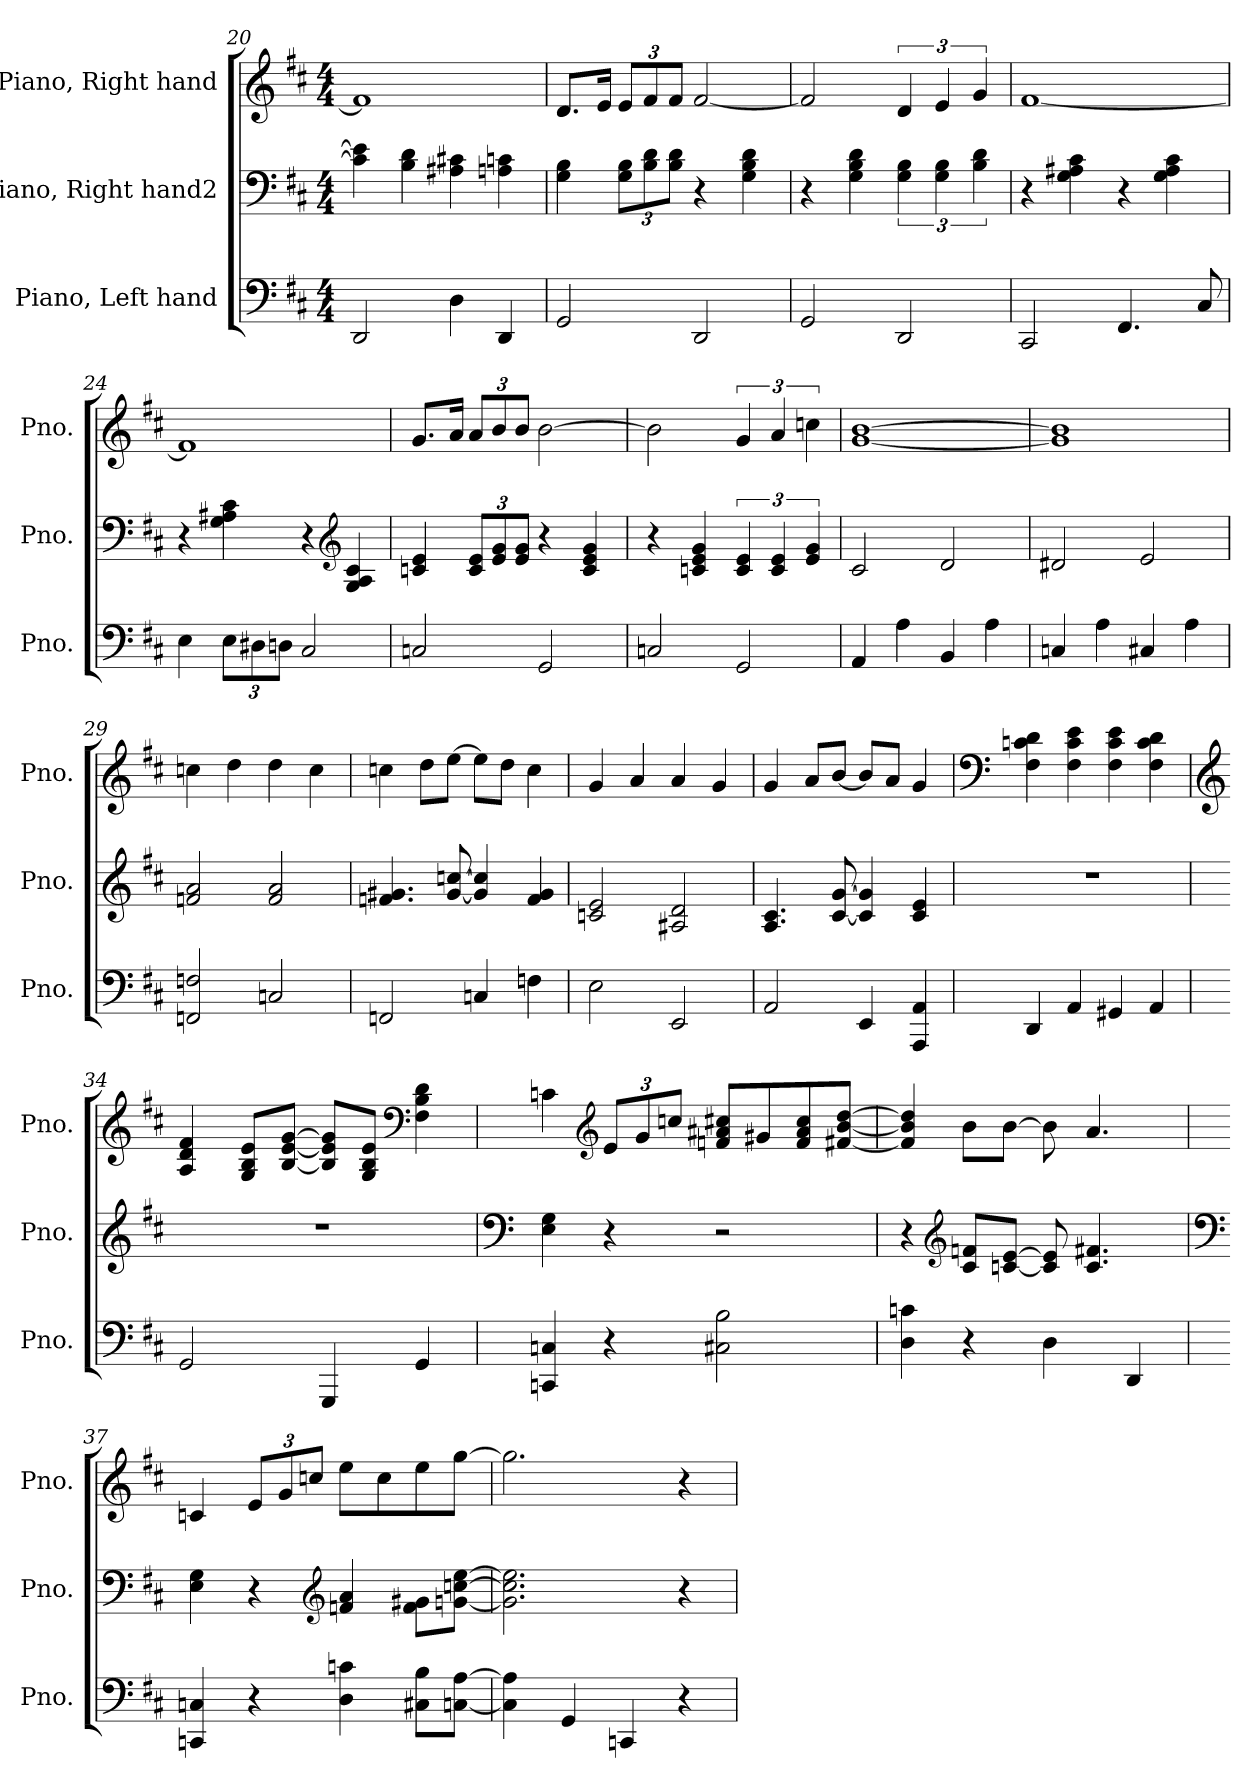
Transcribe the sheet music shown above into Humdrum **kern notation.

**kern	**kern	**kern
*part3	*part2	*part1
*staff3	*staff2	*staff1
*I"Piano, Left hand	*I"Piano, Right hand2	*I"Piano, Right hand
*I'Pno.	*I'Pno.	*I'Pno.
!!LO:PB:g=z
*clefF4	*clefF4	*clefG2
*k[f#c#]	*k[f#c#]	*k[f#c#]
*M4/4	*M4/4	*M4/4
=20	=20	=20
2DD/	4c\] 4e\]	1f#]
.	4B\ 4d\	.
4D\	4A#X\ 4c#X\	.
4DD/	4An\ 4cn\	.
=21	=21	=21
2GG/	4G\ 4B\	8.d/L
.	.	16e/Jk
*	*Xbrackettup	*Xbrackettup
.	12G\ 12B\L	12e/L
.	12B\ 12d\	12f#/
.	12B\ 12d\J	12f#/J
2DD/	4r	[2f#/
.	4G\ 4B\ 4d\	.
=22	=22	=22
2GG/	4r	2f#/]
.	4G\ 4B\ 4d\	.
*	*brackettup	*brackettup
2DD/	6G\ 6B\	6d/
.	6G\ 6B\	6e/
.	6B\ 6d\	6g/
=23	=23	=23
2CC#/	4r	[1f#
.	4G\ 4A#X\ 4c#\	.
4.FF#/	4r	.
.	4G\ 4A#\ 4c#\	.
8C#/	.	.
=24	=24	=24
4E\	4r	1f#]
*Xbrackettup	*	*
12E\L	4G\ 4A#X\ 4c#\	.
12D#X\	.	.
12Dn\J	.	.
2C#/	4r	.
*	*clefG2	*
.	4G/ 4A#/ 4c#/	.
!!LO:LB:g=z
=25	=25	=25
2Cn/	4cn/ 4e/	8.g/L
.	.	16a/Jk
*	*Xbrackettup	*Xbrackettup
.	12c/ 12e/L	12a/L
.	12e/ 12g/	12b/
.	12e/ 12g/J	12b/J
2GG/	4r	[2b\
.	4c/ 4e/ 4g/	.
=26	=26	=26
2Cn/	4r	2b\]
.	4cn/ 4e/ 4g/	.
*	*brackettup	*brackettup
2GG/	6c/ 6e/	6g/
.	6c/ 6e/	6a/
.	6e/ 6g/	6ccn\
=27	=27	=27
4AA/	2c#/	[1g [1b
4A\	.	.
4BB/	2d/	.
4A\	.	.
=28	=28	=28
4Cn/	2d#X/	1g] 1b]
4A\	.	.
4C#X/	2e/	.
4A\	.	.
=29	=29	=29
2FFn/ 2Fn/	2fn/ 2a/	4ccn\
.	.	4dd\
2Cn/	2f/ 2a/	4dd\
.	.	4cc\
=30	=30	=30
2FFn/	4.fn/ 4.g#X/	4ccn\
.	.	8dd\L
.	[8g#/ [8ccn/	[8ee\J
4Cn/	4g#/] 4cc/]	8ee\L]
.	.	8dd\J
4Fn\	4f/ 4g#/	4cc\
!!LO:LB:g=z
=31	=31	=31
2E\	2cn/ 2e/	4g/
.	.	4a/
2EE/	2A#X/ 2d/	4a/
.	.	4g/
=32	=32	=32
2AA/	4.A/ 4.c#/	4g/
.	.	8a/L
.	[8c#/ [8g/	[8b/J
4EE/	4c#/] 4g/]	8b/L]
.	.	8a/J
4AAA/ 4AA/	4c#/ 4e/	4g/
=33	=33	=33
*	*	*clefF4
4DD/	1r	4F#\ 4cn\ 4d\
4AA/	.	4F#\ 4c\ 4e\
4GG#X/	.	4F#\ 4c\ 4e\
4AA/	.	4F#\ 4c\ 4d\
=34	=34	=34
*	*	*clefG2
2GG/	1r	4A/ 4d/ 4f#/
.	.	8G/ 8B/ 8e/L
.	.	[8B/ [8e/ [8g/J
4GGG/	.	8B/] 8e/] 8g/]L
.	.	8G/ 8B/ 8e/J
*	*	*clefF4
4GG/	.	4F#\ 4B\ 4d\
!!LO:LB:g=z
=35	=35	=35
*	*clefF4	*
4CCn/ 4Cn/	4E\ 4G\	4cn\
*	*	*clefG2
*	*	*Xbrackettup
4r	4r	12e/L
.	.	12g/
.	.	12ccn/J
2C#X\ 2B\	2r	8fn/ 8a#X/ 8cc#X/L
.	.	8g#X/
.	.	8f/ 8a#/ 8cc#/
.	.	[8f#X/ [8b/ [8dd/J
=36	=36	=36
4D\ 4cn\	4r	4f#/] 4b/] 4dd/]
*	*clefG2	*
4r	8c#/ 8fn/L	8b\L
.	[8cn/ [8e/J	[8b\J
4D\	8c/] 8e/]	8b\]
.	4.c/ 4.f#X/	4.a/
4DD/	.	.
=37	=37	=37
*	*clefF4	*
4CCn/ 4Cn/	4E\ 4G\	4cn/
4r	4r	12e/L
.	.	12g/
.	.	12ccn/J
*	*clefG2	*
4D\ 4cn\	4fn/ 4a/	8ee\L
.	.	8cc\
8C#X\ 8B\L	8f\ 8g#X\L	8ee\
[8Cn\ [8A\J	[8gn\ [8ccn\ [8ee\J	[8gg\J
!!LO:PB:g=z
=38	=38	=38
4C\] 4A\]	2.g\] 2.cc\] 2.ee\]	2.gg\]
4GG/	.	.
4CCn/	.	.
4r	4r	4r
=	=	=
*-	*-	*-
